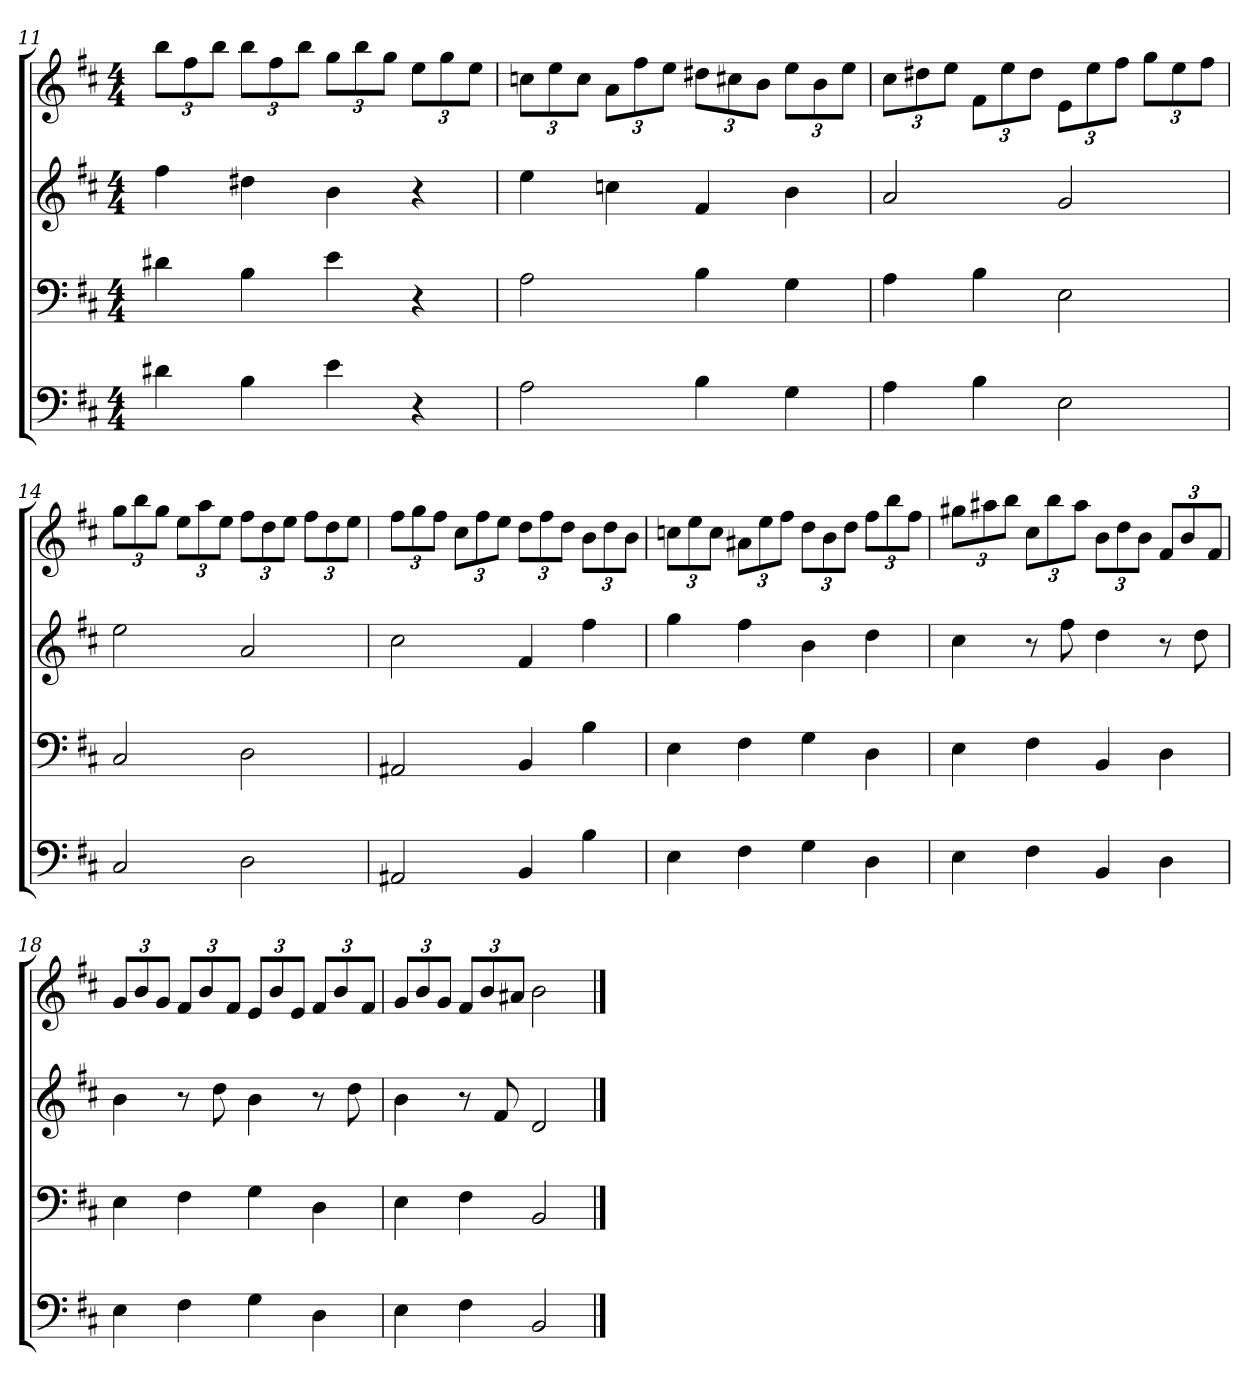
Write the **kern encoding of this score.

**kern	**kern	**kern	**kern
*part4	*part3	*part2	*part1
*staff4	*staff3	*staff2	*staff1
*k[f#c#]	*k[f#c#]	*k[f#c#]	*k[f#c#]
*b:	*b:	*b:	*b:
*M4/4	*M4/4	*M4/4	*M4/4
=11	=11	=11	=11
4d#X	4d#X	4ff#	12bbL
.	.	.	12ff#
.	.	.	12bbJ
4B	4B	4dd#X	12bbL
.	.	.	12ff#
.	.	.	12bbJ
4e	4e	4b	12ggL
.	.	.	12bb
.	.	.	12ggJ
4r	4r	4r	12eeL
.	.	.	12gg
.	.	.	12eeJ
=12	=12	=12	=12
2A	2A	4ee	12ccnL
.	.	.	12ee
.	.	.	12ccJ
.	.	4ccn	12aL
.	.	.	12ff#
.	.	.	12eeJ
4B	4B	4f#	12dd#XL
.	.	.	12cc#X
.	.	.	12bJ
4G	4G	4b	12eeL
.	.	.	12b
.	.	.	12eeJ
=13	=13	=13	=13
4A	4A	2a	12cc#L
.	.	.	12dd#X
.	.	.	12eeJ
4B	4B	.	12f#L
.	.	.	12ee
.	.	.	12dd#J
2E	2E	2g	12eL
.	.	.	12ee
.	.	.	12ff#J
.	.	.	12ggL
.	.	.	12ee
.	.	.	12ff#J
=14	=14	=14	=14
2C#	2C#	2ee	12ggL
.	.	.	12bb
.	.	.	12ggJ
.	.	.	12eeL
.	.	.	12aa
.	.	.	12eeJ
2D	2D	2a	12ff#L
.	.	.	12dd
.	.	.	12eeJ
.	.	.	12ff#L
.	.	.	12dd
.	.	.	12eeJ
=15	=15	=15	=15
2AA#X	2AA#X	2cc#	12ff#L
.	.	.	12gg
.	.	.	12ff#J
.	.	.	12cc#L
.	.	.	12ff#
.	.	.	12eeJ
4BB	4BB	4f#	12ddL
.	.	.	12ff#
.	.	.	12ddJ
4B	4B	4ff#	12bL
.	.	.	12dd
.	.	.	12bJ
=16	=16	=16	=16
4E	4E	4gg	12ccnL
.	.	.	12ee
.	.	.	12ccJ
4F#	4F#	4ff#	12a#XL
.	.	.	12ee
.	.	.	12ff#J
4G	4G	4b	12ddL
.	.	.	12b
.	.	.	12ddJ
4D	4D	4dd	12ff#L
.	.	.	12bb
.	.	.	12ff#J
=17	=17	=17	=17
4E	4E	4cc#	12gg#XL
.	.	.	12aa#X
.	.	.	12bbJ
4F#	4F#	8r	12cc#L
.	.	.	12bb
.	.	8ff#	.
.	.	.	12aa#J
4BB	4BB	4dd	12bL
.	.	.	12dd
.	.	.	12bJ
4D	4D	8r	12f#L
.	.	.	12b
.	.	8dd	.
.	.	.	12f#J
=18	=18	=18	=18
4E	4E	4b	12gL
.	.	.	12b
.	.	.	12gJ
4F#	4F#	8r	12f#L
.	.	.	12b
.	.	8dd	.
.	.	.	12f#J
4G	4G	4b	12eL
.	.	.	12b
.	.	.	12eJ
4D	4D	8r	12f#L
.	.	.	12b
.	.	8dd	.
.	.	.	12f#J
=19	=19	=19	=19
4E	4E	4b	12gL
.	.	.	12b
.	.	.	12gJ
4F#	4F#	8r	12f#L
.	.	.	12b
.	.	8f#	.
.	.	.	12a#XJ
2BB	2BB	2d	2b
==	==	==	==
*-	*-	*-	*-
